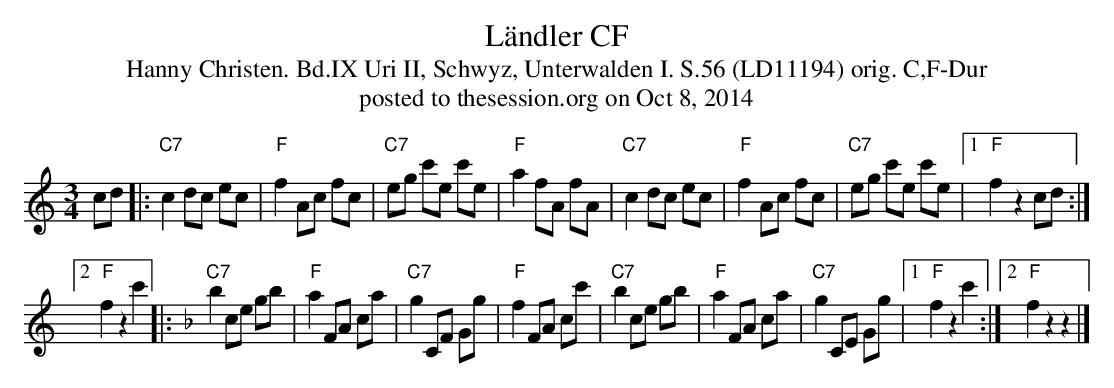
X:1
T: Ländler CF
T:Hanny Christen. Bd.IX Uri II, Schwyz, Unterwalden I. S.56 (LD11194) orig. C,F-Dur
T: posted to thesession.org on Oct 8, 2014
M:3/4
L:1/8
K:C
cd |: "C7"c2 dc ec | "F"f2 Ac fc | "C7"eg c'e c'e | "F"a2 fA fA | \
      "C7"c2 dc ec | "F"f2 Ac fc | "C7"eg c'e c'e |1 "F"f2 z2 cd :|2
"F"f2z2c'2 |: [K:F] "C7"b2 ce gb | "F"a2 FA ca | "C7"g2 CF Gg | "F"f2 FA cc' | \
                    "C7"b2 ce gb | "F"a2 FA ca | "C7"g2 CE Gg |1 "F"f2z2c'2 :|2 "F"f2z2z2 |]
